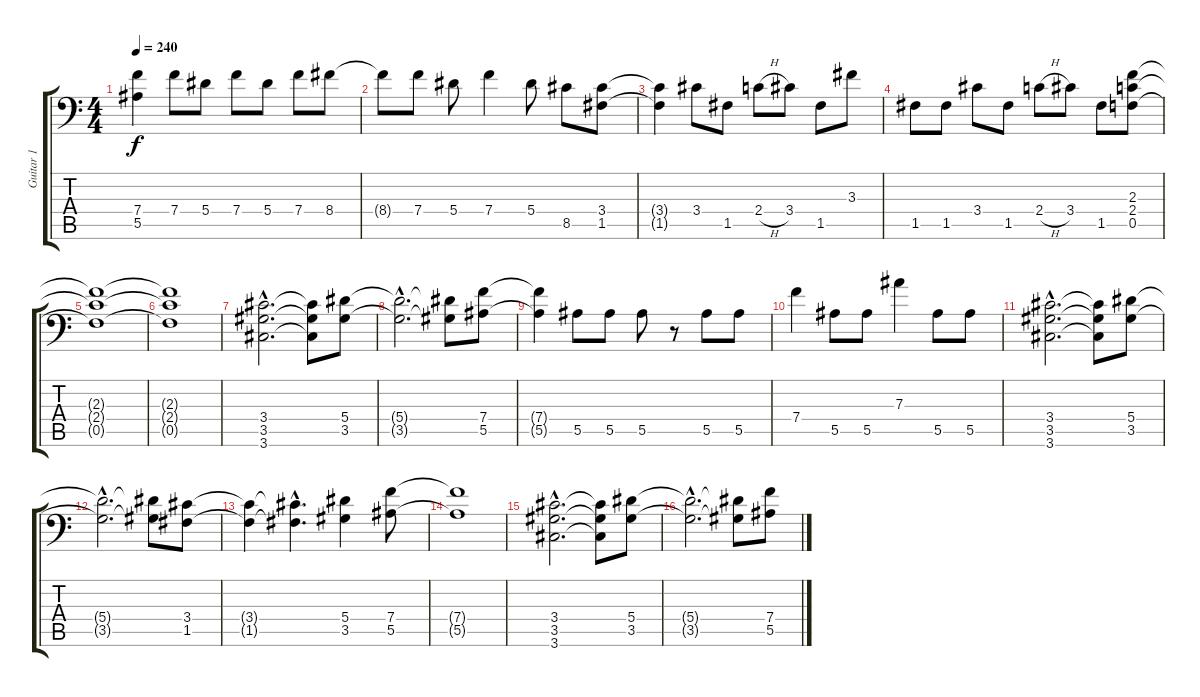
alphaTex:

\track ("Guitar 1" "Guitar 1") {instrument distortionguitar}
\staff {score tabs}
\tuning (C4 G3 Eb3 Bb2 F2 Bb1) {hide}
\ts (4 4)
\tempo 240
\clef f4
\ks c
(7.4{t} 5.5{t}).4{dy f} 7.4.8 5.4.8 7.4.8 5.4.8 7.4.8 8.4.8 |
8.4{t}.8 7.4.8 5.4.8 7.4.4 5.4.8 8.5.8 (3.4 1.5).8 |
(3.4{t} 1.5{t}).4 3.4.8 1.5.8 2.4{h}.8 3.4.8 1.5.8 3.3.8 |
1.5.8 1.5.8 3.4.8 1.5.8 2.4{h}.8 3.4.8 1.5.8 (2.3 2.4 0.5).8 |
(2.3{t} 2.4{t} 0.5{t}).1 |
(2.3{t} 2.4{t} 0.5{t}).1 |
(3.4{hac} 3.5{hac} 3.6{hac}).2{d} (3.4{t} 3.5{t} 3.6{t}).8 (5.4 3.5).8 |
(5.4{hac t} 3.5{hac t}).2{d} (5.4{t} 3.5{t}).8 (7.4 5.5).8 |
(7.4{t} 5.5{t}).4 5.5.8 5.5.8 5.5.8 r.8 5.5.8 5.5.8 |
7.4.4 5.5.8 5.5.8 7.3.4 5.5.8 5.5.8 |
(3.4{hac} 3.5{hac} 3.6{hac}).2{d} (3.4{t} 3.5{t} 3.6{t}).8 (5.4 3.5).8 |
(5.4{hac t} 3.5{hac t}).2{d} (5.4{t} 3.5{t}).8 (3.4 1.5).8 |
(3.4{t} 1.5{t}).4 (3.4{hac t} 1.5{hac t}).4{d} (5.4 3.5).4 (7.4 5.5).8 |
(7.4{t} 5.5{t}).1 |
(3.4{hac} 3.5{hac} 3.6{hac}).2{d} (3.4{t} 3.5{t} 3.6{t}).8 (5.4 3.5).8 |
(5.4{hac t} 3.5{hac t}).2{d} (5.4{t} 3.5{t}).8 (7.4 5.5).8
